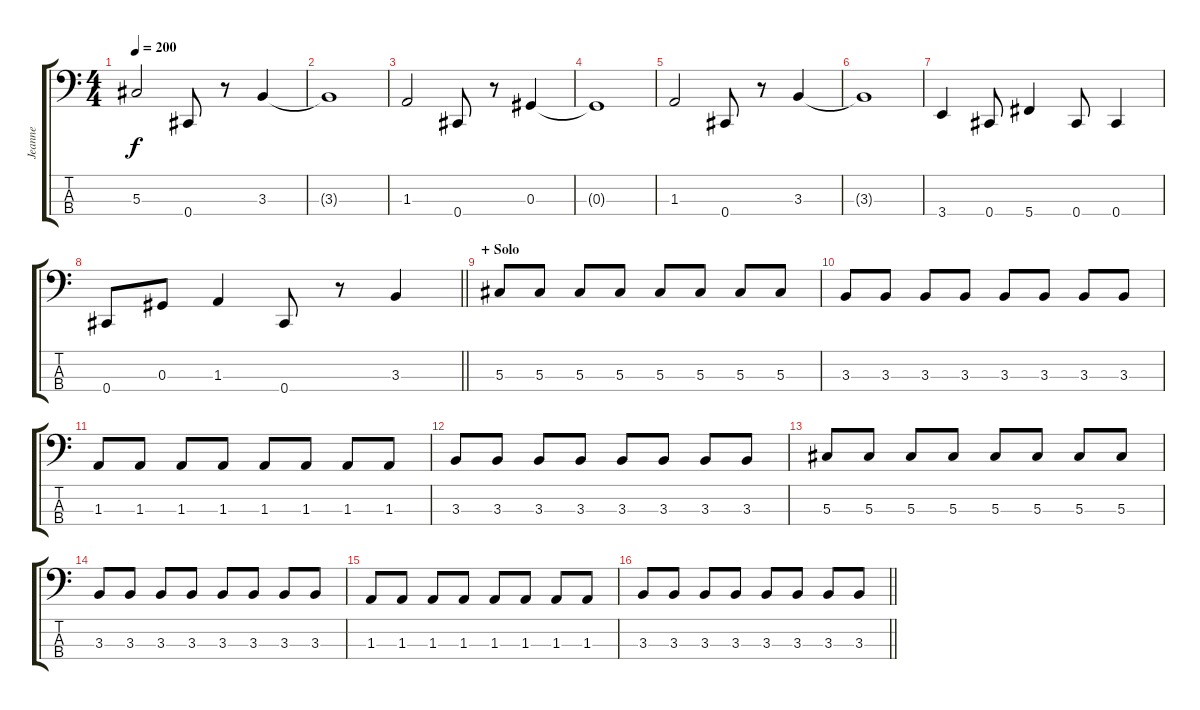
\track ("Jeanne" "Jeanne") {instrument electricbassfinger}
\staff {score tabs}
\tuning (Gb2 Db2 Ab1 Db1) {hide}
\ts (4 4)
\tempo 200
\clef f4
\ks c
5.3.2{dy f} 0.4.8 r.8 3.3.4 |
3.3{t}.1 |
1.3.2 0.4.8 r.8 0.3.4 |
0.3{t}.1 |
1.3.2 0.4.8 r.8 3.3.4 |
3.3{t}.1 |
3.4.4 0.4.8 5.4.4 0.4.8 0.4.4 |
\barLineRight lightlight
0.4.8 0.3.8 1.3.4 0.4.8 r.8 3.3.4 |
\section ("" "+ Solo")
5.3.8 5.3.8 5.3.8 5.3.8 5.3.8 5.3.8 5.3.8 5.3.8 |
3.3.8 3.3.8 3.3.8 3.3.8 3.3.8 3.3.8 3.3.8 3.3.8 |
1.3.8 1.3.8 1.3.8 1.3.8 1.3.8 1.3.8 1.3.8 1.3.8 |
3.3.8 3.3.8 3.3.8 3.3.8 3.3.8 3.3.8 3.3.8 3.3.8 |
5.3.8 5.3.8 5.3.8 5.3.8 5.3.8 5.3.8 5.3.8 5.3.8 |
3.3.8 3.3.8 3.3.8 3.3.8 3.3.8 3.3.8 3.3.8 3.3.8 |
1.3.8 1.3.8 1.3.8 1.3.8 1.3.8 1.3.8 1.3.8 1.3.8 |
\barLineRight lightlight
3.3.8 3.3.8 3.3.8 3.3.8 3.3.8 3.3.8 3.3.8 3.3.8
